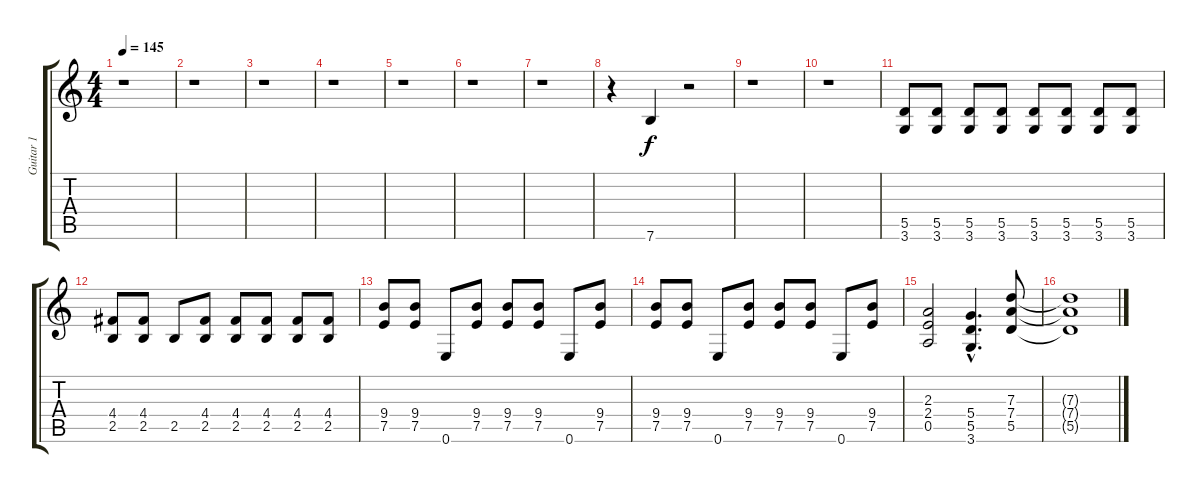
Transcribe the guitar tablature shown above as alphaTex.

\track ("Guitar 1" "Guitar 1") {instrument overdrivenguitar}
\staff {score tabs}
\tuning (E4 B3 G3 D3 A2 E2) {hide}
\ts (4 4)
\tempo 145
\clef g2
\ks c
r.1{dy f instrument overdrivenguitar} |
r.1 |
r.1 |
r.1 |
r.1 |
r.1 |
r.1 |
r.4 7.6.4 r.2 |
r.1 |
r.1 |
(5.5 3.6).8 (5.5 3.6).8 (5.5 3.6).8 (5.5 3.6).8 (5.5 3.6).8 (5.5 3.6).8 (5.5 3.6).8 (5.5 3.6).8 |
(4.4 2.5).8 (4.4 2.5).8 2.5.8 (4.4 2.5).8 (4.4 2.5).8 (4.4 2.5).8 (4.4 2.5).8 (4.4 2.5).8 |
(9.4 7.5).8 (9.4 7.5).8 0.6.8 (9.4 7.5).8 (9.4 7.5).8 (9.4 7.5).8 0.6.8 (9.4 7.5).8 |
(9.4 7.5).8 (9.4 7.5).8 0.6.8 (9.4 7.5).8 (9.4 7.5).8 (9.4 7.5).8 0.6.8 (9.4 7.5).8 |
(2.3 2.4 0.5).2 (5.4{hac} 5.5{hac} 3.6{hac}).4{d} (7.3 7.4 5.5).8 |
(7.3{t} 7.4{t} 5.5{t}).1
